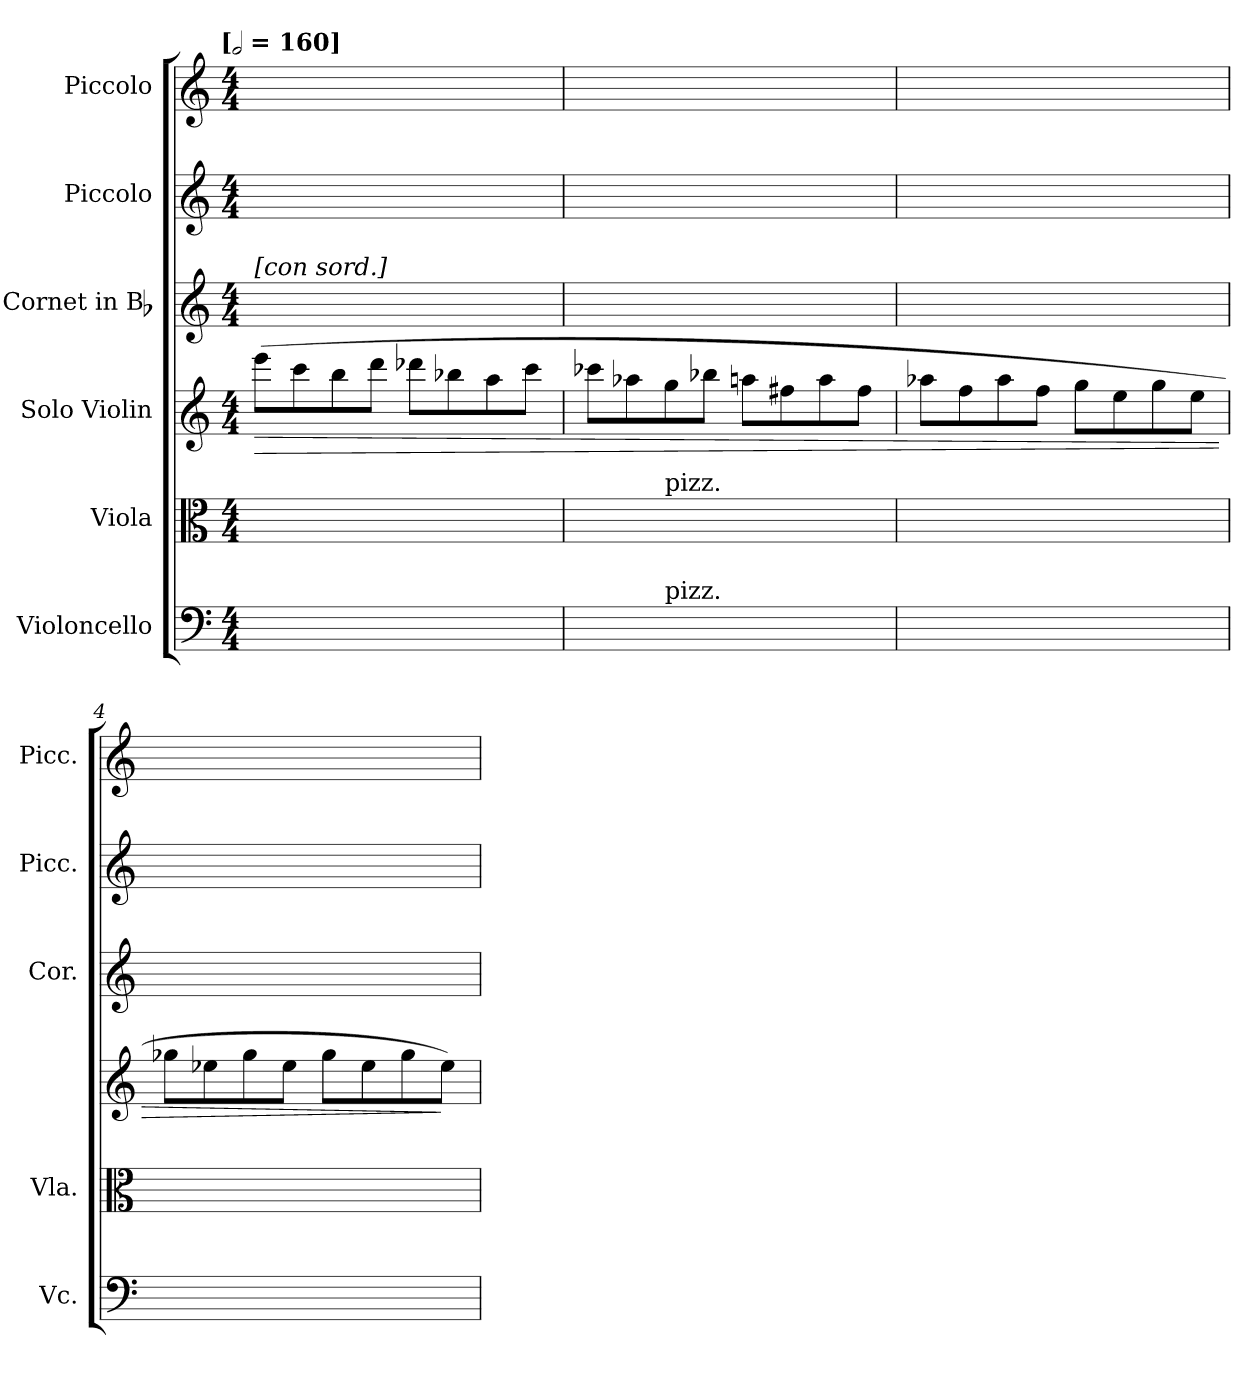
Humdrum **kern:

**kern	**kern	**kern	**dynam	**kern	**kern	**kern
*part6	*part5	*part4	*part4	*part3	*part2	*part1
*staff6	*staff5	*staff4	*staff4	*staff3	*staff2	*staff1
*I"Violoncello	*I"Viola	*I"Solo Violin	*	*I"Cornet in Bb	*I"Piccolo	*I"Piccolo
*I'Vc.	*I'Vla.	*	*	*I'Cor.	*I'Picc.	*I'Picc.
*clefF4	*clefC3	*clefG2	*	*clefG2	*clefG2	*clefG2
*	*	*	*	*ITrd1c2	*	*
*k[]	*k[]	*k[]	*	*k[b-e-]	*k[]	*k[]
!!LO:TX:omd:t=[[half] = 160]
*M4/4	*M4/4	*M4/4	*	*M4/4	*M4/4	*M4/4
*MM320	*MM320	*MM320	*	*MM320	*MM320	*MM320
=1	=1	=1	=1	=1	=1	=1
!	!	!	!	!LO:TX:a:t=[con sord.]	!	!
!	!	!	!LO:HP:b	!	!	!
1ryy	1ryy	(8eeeL	>	1ryy	4ryy	4ryy
.	.	8ccc	.	.	.	.
.	.	8bb	.	.	4ryy	4ryy
.	.	8dddJ	.	.	.	.
.	.	8ddd-XL	.	.	4ryy	4ryy
.	.	8bb-X	.	.	.	.
.	.	8aa	.	.	8ryy	8ryy
.	.	8cccJ	.	.	8ryy	8ryy
=2	=2	=2	=2	=2	=2	=2
4ryy	4ryy	8ccc-XL	.	1ryy	4ryy	4ryy
.	.	8aa-X	.	.	.	.
!	!LO:TX:a:t=pizz.	!	!	!	!	!
!LO:TX:a:t=pizz.	!	!	!	!	!	!
4ryy	4ryy	8gg	.	.	4ryy	4ryy
.	.	8bb-XJ	.	.	.	.
4ryy	4ryy	8aanL	.	.	2ryy	2ryy
.	.	8ff#X	.	.	.	.
4ryy	4ryy	8aa	.	.	.	.
.	.	8ff#J	.	.	.	.
=3	=3	=3	=3	=3	=3	=3
4ryy	4ryy	8aa-XL	.	1ryy	8ryy	8ryy
.	.	8ff	.	.	8ryy	8ryy
4ryy	4ryy	8aa-	.	.	4ryy	4ryy
.	.	8ffJ	.	.	.	.
4ryy	4ryy	8ggL	.	.	4ryy	4ryy
.	.	8ee	.	.	.	.
4ryy	4ryy	8gg	.	.	4ryy	4ryy
.	.	8eeJ	.	.	.	.
=4	=4	=4	=4	=4	=4	=4
4ryy	4ryy	8gg-XL	.	1ryy	4ryy	4ryy
.	.	8ee-X	.	.	.	.
4ryy	4ryy	8gg-	.	.	8ryy	8ryy
.	.	8ee-J	.	.	8ryy	8ryy
4ryy	4ryy	8gg-L	.	.	4ryy	4ryy
.	.	8ee-	.	.	.	.
4ryy	4ryy	8gg-	.	.	4ryy	4ryy
.	.	8ee-J)	]	.	.	.
=	=	=	=	=	=	=
*-	*-	*-	*-	*-	*-	*-
